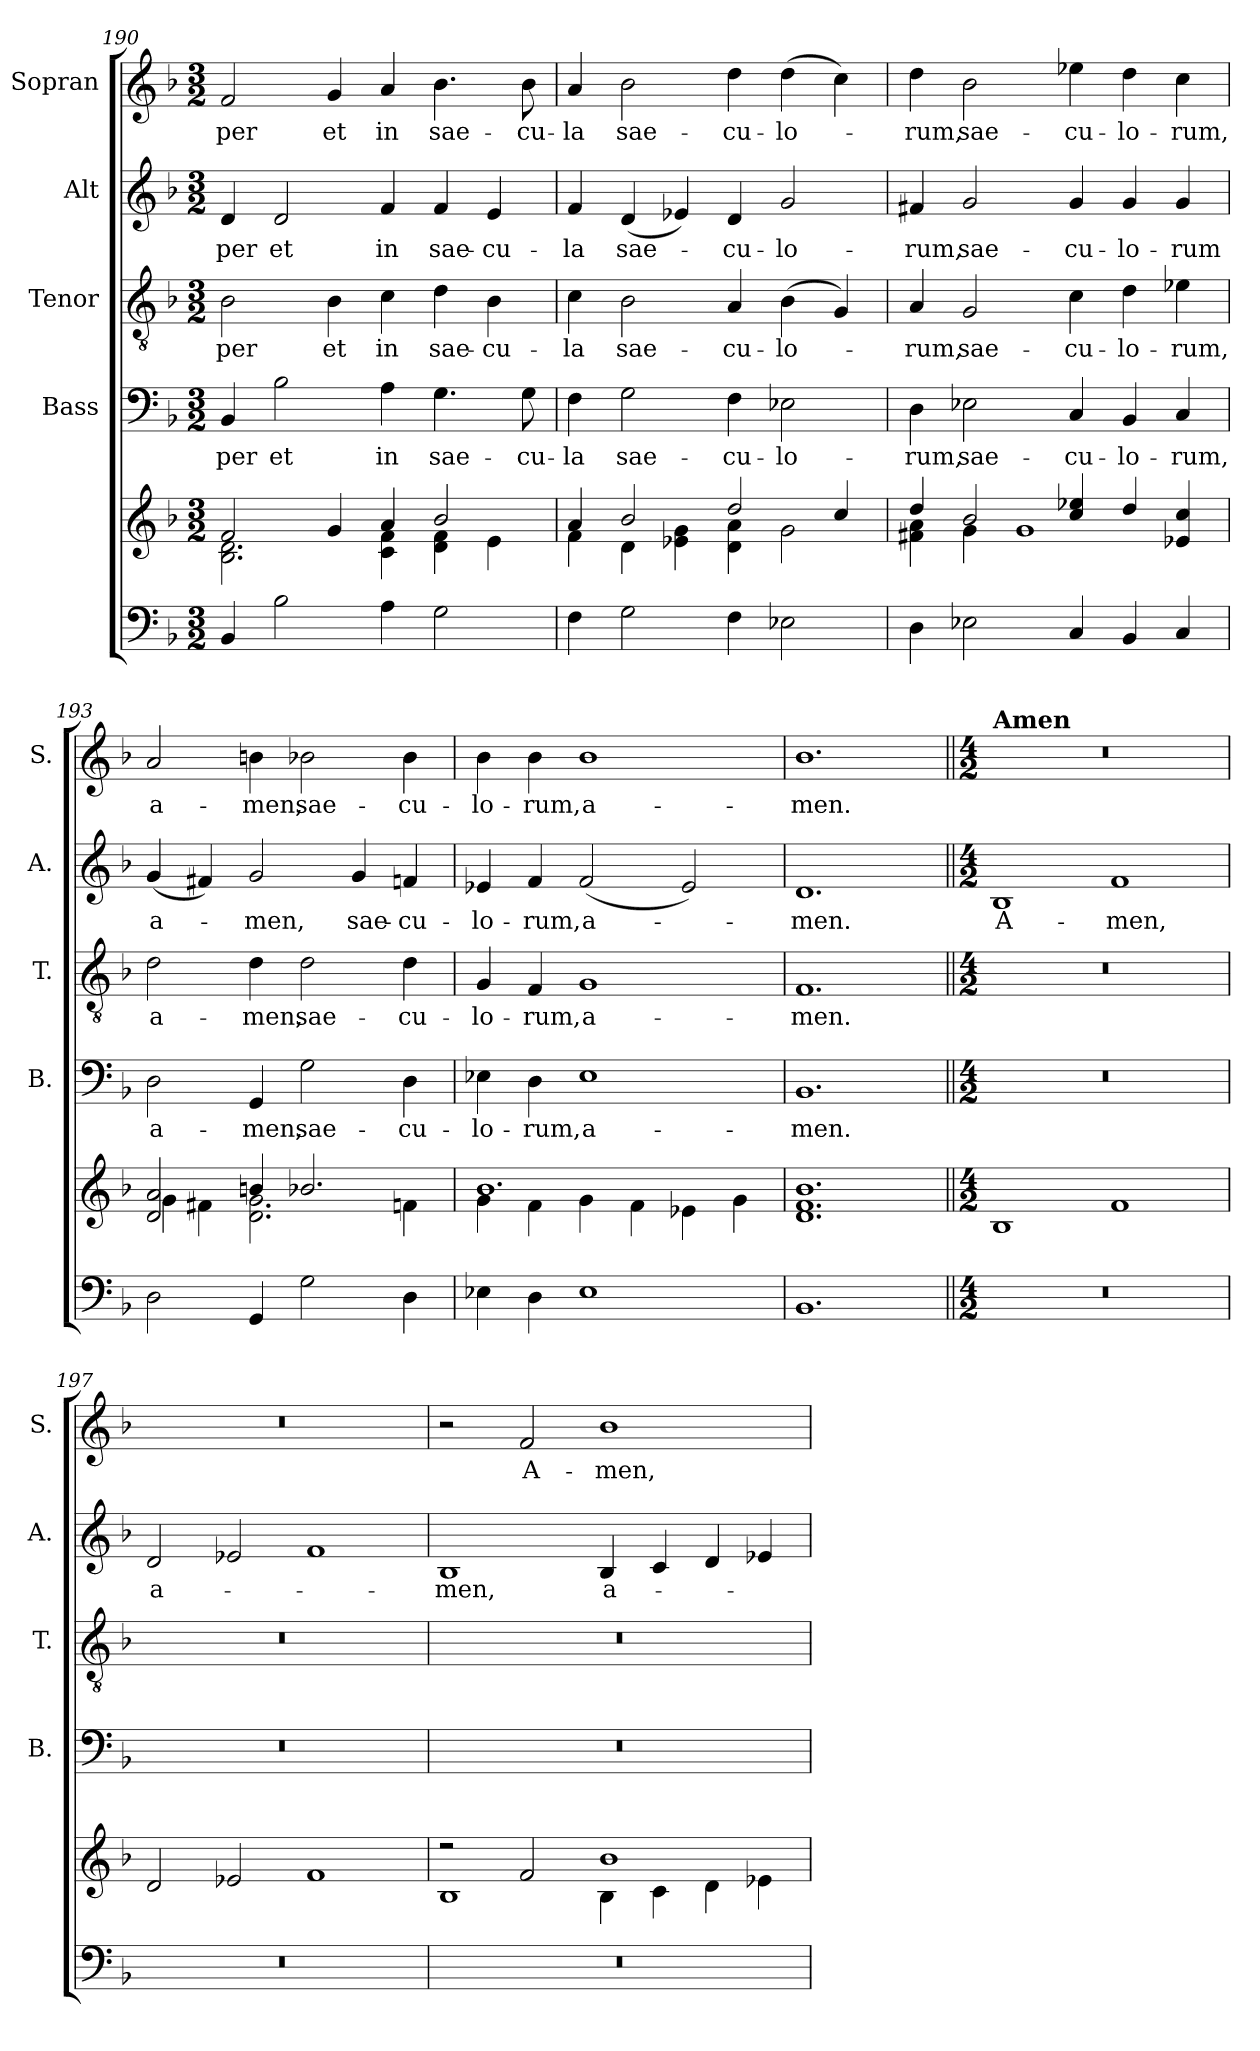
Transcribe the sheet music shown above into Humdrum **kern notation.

**kern	**kern	**kern	**text	**kern	**text	**kern	**text	**kern	**text
*part5	*part5	*part4	*part4	*part3	*part3	*part2	*part2	*part1	*part1
*staff6	*staff5	*staff4	*staff4	*staff3	*staff3	*staff2	*staff2	*staff1	*staff1
*	*	*I"Bass	*	*I"Tenor	*	*I"Alt	*	*I"Sopran	*
*	*	*I'B.	*	*I'T.	*	*I'A.	*	*I'S.	*
*clefF4	*clefG2	*clefF4	*	*clefGv2	*	*clefG2	*	*clefG2	*
*k[b-]	*k[b-]	*k[b-]	*	*k[b-]	*	*k[b-]	*	*k[b-]	*
*F:	*F:	*F:	*	*F:	*	*F:	*	*F:	*
*M3/2	*M3/2	*M3/2	*	*M3/2	*	*M3/2	*	*M3/2	*
=190	=190	=190	=190	=190	=190	=190	=190	=190	=190
*	*^	*	*	*	*	*	*	*	*
!	!	!	!	!LO:LY:b	!	!LO:LY:b	!	!LO:LY:b	!	!LO:LY:b
4BB-/	2f/	2.B-\ 2.d\	4BB-/	-per	2B-\	-per	4d/	-per	2f/	-per
!	!	!	!	!LO:LY:b	!	!	!	!LO:LY:b	!	!
2B-\	.	.	2B-\	et	.	.	2d/	et	.	.
!	!	!	!	!	!	!LO:LY:b	!	!	!	!LO:LY:b
.	4g/	.	.	.	4B-\	et	.	.	4g/	et
!	!	!	!	!LO:LY:b	!	!LO:LY:b	!	!LO:LY:b	!	!LO:LY:b
4A\	4a/	4c\ 4f\	4A\	in	4c\	in	4f/	in	4a/	in
!	!	!	!	!LO:LY:b	!	!LO:LY:b	!	!LO:LY:b	!	!LO:LY:b
2G\	2b-/	4d\ 4f\	4.G\	sae-	4d\	sae-	4f/	sae-	4.b-\	sae-
!	!	!	!	!	!	!LO:LY:b	!	!LO:LY:b	!	!
.	.	4e\	.	.	4B-\	-cu-	4e/	-cu-	.	.
!	!	!	!	!LO:LY:b	!	!	!	!	!	!LO:LY:b
.	.	.	8G\	-cu-	.	.	.	.	8b-\	-cu-
=191	=191	=191	=191	=191	=191	=191	=191	=191	=191	=191
!	!	!	!	!LO:LY:b	!	!LO:LY:b	!	!LO:LY:b	!	!LO:LY:b
4F\	4a/	4f\	4F\	-la	4c\	-la	4f/	-la	4a/	-la
!	!	!	!	!LO:LY:b	!	!LO:LY:b	!	!LO:LY:b	!	!LO:LY:b
2G\	2b-/	4d\	2G\	sae-	2B-\	sae-	(<4d/	sae-	2b-\	sae-
.	.	4e-X\ 4g\	.	.	.	.	4e-X/)	.	.	.
!	!	!	!	!LO:LY:b	!	!LO:LY:b	!	!LO:LY:b	!	!LO:LY:b
4F\	2dd/	4d\ 4a\	4F\	-cu-	4A/	-cu-	4d/	-cu-	4dd\	-cu-
!	!	!	!	!LO:LY:b	!	!LO:LY:b	!	!LO:LY:b	!	!LO:LY:b
2E-X\	.	2g\	2E-X\	-lo-	(>4B-\	-lo-	2g/	-lo-	(>4dd\	-lo-
.	4cc/	.	.	.	4G/)	.	.	.	4cc\)	.
=192	=192	=192	=192	=192	=192	=192	=192	=192	=192	=192
!	!	!	!	!LO:LY:b	!	!LO:LY:b	!	!LO:LY:b	!	!LO:LY:b
4D\	4dd/	4f#X\ 4a\	4D\	-rum,	4A/	-rum,	4f#X/	-rum,	4dd\	-rum,
!	!	!	!	!LO:LY:b	!	!LO:LY:b	!	!LO:LY:b	!	!LO:LY:b
2E-X\	2b-/	4g\	2E-X\	sae-	2G/	sae-	2g/	sae-	2b-\	sae-
.	.	1g	.	.	.	.	.	.	.	.
!	!	!	!	!LO:LY:b	!	!LO:LY:b	!	!LO:LY:b	!	!LO:LY:b
4C/	4cc/ 4ee-X/	.	4C/	-cu-	4c\	-cu-	4g/	-cu-	4ee-X\	-cu-
!	!	!	!	!LO:LY:b	!	!LO:LY:b	!	!LO:LY:b	!	!LO:LY:b
4BB-/	4dd/	.	4BB-/	-lo-	4d\	-lo-	4g/	-lo-	4dd\	-lo-
!	!	!	!	!LO:LY:b	!	!LO:LY:b	!	!LO:LY:b	!	!LO:LY:b
4C/	4e-X/ 4cc/	.	4C/	-rum,	4e-X\	-rum,	4g/	-rum	4cc\	-rum,
!!LO:PB:g=z
=193	=193	=193	=193	=193	=193	=193	=193	=193	=193	=193
!	!	!	!	!LO:LY:b	!	!LO:LY:b	!	!LO:LY:b	!	!LO:LY:b
2D\	2d/ 2a/	4g\	2D\	a-	2d\	a-	(<4g/	a-	2a/	a-
.	.	4f#X\	.	.	.	.	4f#X/)	.	.	.
!	!	!	!	!LO:LY:b	!	!LO:LY:b	!	!LO:LY:b	!	!LO:LY:b
4GG/	4bn/	2.d\ 2.g\	4GG/	-men,	4d\	-men,	2g/	-men,	4bn\	-men,
!	!	!	!	!LO:LY:b	!	!LO:LY:b	!	!	!	!LO:LY:b
2G\	2.b-X/	.	2G\	sae-	2d\	sae-	.	.	2b-X\	sae-
!	!	!	!	!	!	!	!	!LO:LY:b	!	!
.	.	.	.	.	.	.	4g/	sae-	.	.
!	!	!	!	!LO:LY:b	!	!LO:LY:b	!	!LO:LY:b	!	!LO:LY:b
4D\	.	4fn\	4D\	-cu-	4d\	-cu-	4fn/	-cu-	4b-\	-cu-
=194	=194	=194	=194	=194	=194	=194	=194	=194	=194	=194
!	!	!	!	!LO:LY:b	!	!LO:LY:b	!	!LO:LY:b	!	!LO:LY:b
4E-X\	1.b-	4g\	4E-X\	-lo-	4G/	-lo-	4e-X/	-lo-	4b-\	-lo-
!	!	!	!	!LO:LY:b	!	!LO:LY:b	!	!LO:LY:b	!	!LO:LY:b
4D\	.	4f\	4D\	-rum,	4F/	-rum,	4f/	-rum,	4b-\	-rum,
!	!	!	!	!LO:LY:b	!	!LO:LY:b	!	!LO:LY:b	!	!LO:LY:b
1E-	.	4g\	1E-	a-	1G	a-	(<2f/	a-	1b-	a-
.	.	4f\	.	.	.	.	.	.	.	.
.	.	4e-X\	.	.	.	.	2e-/)	.	.	.
.	.	4g\	.	.	.	.	.	.	.	.
=195	=195	=195	=195	=195	=195	=195	=195	=195	=195	=195
!	!	!	!	!LO:LY:b	!	!LO:LY:b	!	!LO:LY:b	!	!LO:LY:b
*	*v	*v	*	*	*	*	*	*	*	*
1.BB-	1.d 1.f 1.b-	1.BB-	-men.	1.F	-men.	1.d	-men.	1.b-	-men.
=196||	=196||	=196||	=196||	=196||	=196||	=196||	=196||	=196||	=196||
*M4/2	*M4/2	*M4/2	*	*M4/2	*	*M4/2	*	*M4/2	*
!	!	!	!	!	!	!	!	!LO:TX:a:B:t=Amen	!
!	!	!	!	!	!	!	!LO:LY:b	!	!
0r	1B-	0r	.	0r	.	1B-	A-	0r	.
!	!	!	!	!	!	!	!LO:LY:b	!	!
.	1f	.	.	.	.	1f	-men,	.	.
=197	=197	=197	=197	=197	=197	=197	=197	=197	=197
!	!	!	!	!	!	!	!LO:LY:b	!	!
0r	2d/	0r	.	0r	.	2d/	a-	0r	.
.	2e-X/	.	.	.	.	2e-X/	.	.	.
.	1f	.	.	.	.	1f	.	.	.
!!LO:LB:g=z
=198	=198	=198	=198	=198	=198	=198	=198	=198	=198
*	*^	*	*	*	*	*	*	*	*
!	!	!	!	!	!	!	!	!LO:LY:b	!	!
0r	2r	1B-	0r	.	0r	.	1B-	-men,	2r	.
!	!	!	!	!	!	!	!	!	!	!LO:LY:b
.	2f/	.	.	.	.	.	.	.	2f/	A-
!	!	!	!	!	!	!	!	!LO:LY:b	!	!LO:LY:b
.	1b-	4B-\	.	.	.	.	4B-/	a-	1b-	-men,
.	.	4c\	.	.	.	.	4c/	.	.	.
.	.	4d\	.	.	.	.	4d/	.	.	.
.	.	4e-X\	.	.	.	.	4e-X/	.	.	.
*	*v	*v	*	*	*	*	*	*	*	*
=	=	=	=	=	=	=	=	=	=
*-	*-	*-	*-	*-	*-	*-	*-	*-	*-
